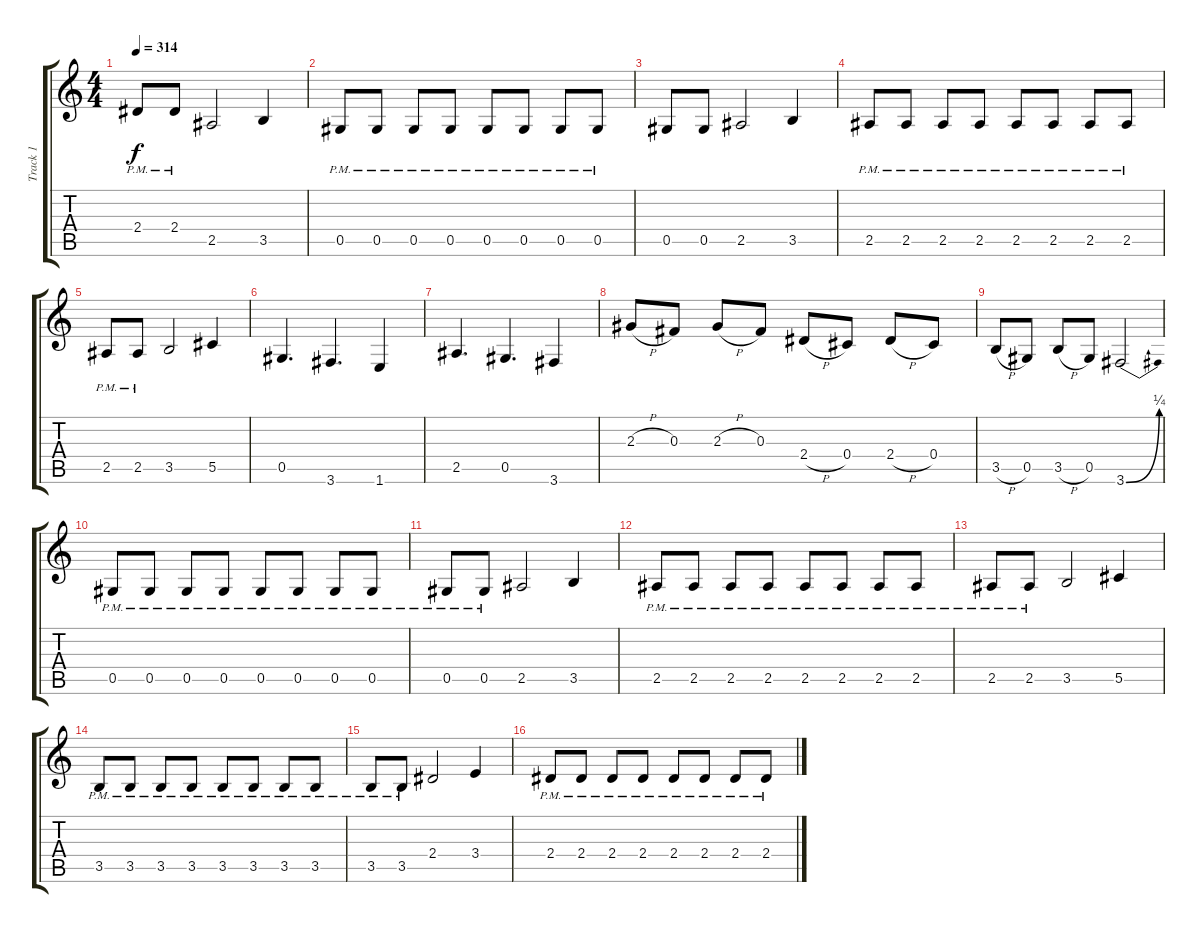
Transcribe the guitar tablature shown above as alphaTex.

\track ("Track 1" "Track 1") {instrument electricguitarclean}
\staff {score tabs}
\tuning (Eb4 Bb3 Gb3 Db3 Ab2 Eb2) {hide}
\ts (4 4)
\tempo 314
\clef g2
\ks c
2.4{pm}.8{dy f} 2.4{pm}.8 2.5.2 3.5.4 |
0.5{pm}.8 0.5{pm}.8 0.5{pm}.8 0.5{pm}.8 0.5{pm}.8 0.5{pm}.8 0.5{pm}.8 0.5{pm}.8 |
0.5.8 0.5.8 2.5.2 3.5.4 |
2.5{pm}.8 2.5{pm}.8 2.5{pm}.8 2.5{pm}.8 2.5{pm}.8 2.5{pm}.8 2.5{pm}.8 2.5{pm}.8 |
2.5{pm}.8 2.5{pm}.8 3.5.2 5.5.4 |
0.5.4{d} 3.6.4{d} 1.6.4 |
2.5.4{d} 0.5.4{d} 3.6.4 |
2.3{h}.8 0.3.8 2.3{h}.8 0.3.8 2.4{h}.8 0.4.8 2.4{h}.8 0.4.8 |
3.5{h}.8 0.5.8 3.5{h}.8 0.5.8 3.6{be (bend 0 0 60 1)}.2 |
0.5{pm}.8 0.5{pm}.8 0.5{pm}.8 0.5{pm}.8 0.5{pm}.8 0.5{pm}.8 0.5{pm}.8 0.5{pm}.8 |
0.5{pm}.8 0.5{pm}.8 2.5.2 3.5.4 |
2.5{pm}.8 2.5{pm}.8 2.5{pm}.8 2.5{pm}.8 2.5{pm}.8 2.5{pm}.8 2.5{pm}.8 2.5{pm}.8 |
2.5{pm}.8 2.5{pm}.8 3.5.2 5.5.4 |
3.5{pm}.8 3.5{pm}.8 3.5{pm}.8 3.5{pm}.8 3.5{pm}.8 3.5{pm}.8 3.5{pm}.8 3.5{pm}.8 |
3.5{pm}.8 3.5{pm}.8 2.4.2 3.4.4 |
2.4{pm}.8 2.4{pm}.8 2.4{pm}.8 2.4{pm}.8 2.4{pm}.8 2.4{pm}.8 2.4{pm}.8 2.4{pm}.8
